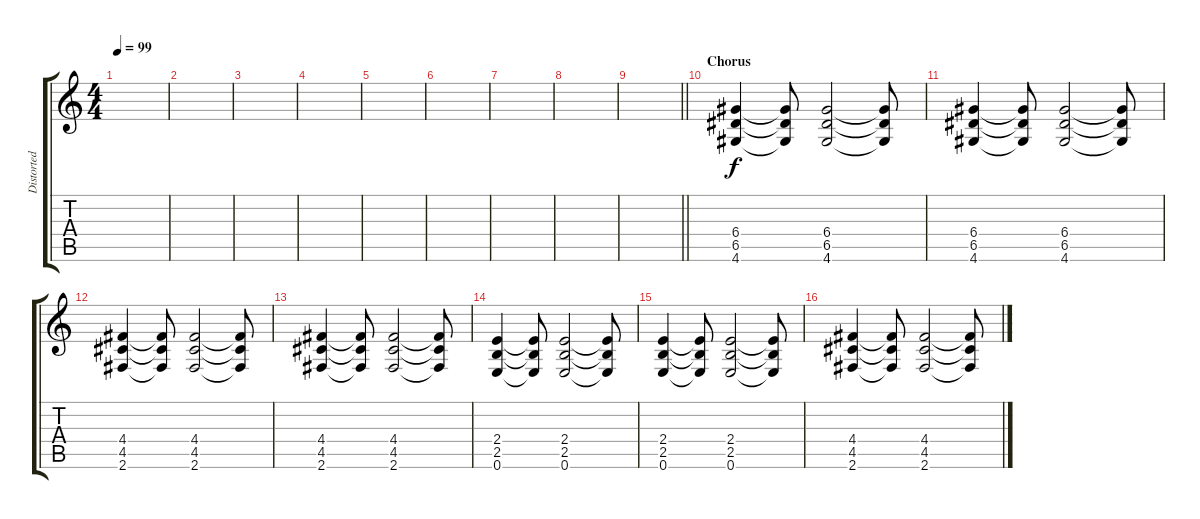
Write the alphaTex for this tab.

\track ("Distorted 2" "Distorted ") {instrument distortionguitar}
\staff {score tabs}
\tuning (E4 B3 G3 D3 A2 E2) {hide}
\ts (4 4)
\tempo 99
\clef g2
\ks c
|
|
|
|
|
|
|
|
\barLineRight lightlight
|
\section ("" "Chorus")
(6.4 6.5 4.6).4 (6.4{t} 6.5{t} 4.6{t}).8 (6.4 6.5 4.6).2 (6.4{t} 6.5{t} 4.6{t}).8 |
(6.4 6.5 4.6).4 (6.4{t} 6.5{t} 4.6{t}).8 (6.4 6.5 4.6).2 (6.4{t} 6.5{t} 4.6{t}).8 |
(4.4 4.5 2.6).4 (4.4{t} 4.5{t} 2.6{t}).8 (4.4 4.5 2.6).2 (4.4{t} 4.5{t} 2.6{t}).8 |
(4.4 4.5 2.6).4 (4.4{t} 4.5{t} 2.6{t}).8 (4.4 4.5 2.6).2 (4.4{t} 4.5{t} 2.6{t}).8 |
(2.4 2.5 0.6).4 (2.4{t} 2.5{t} 0.6{t}).8 (2.4 2.5 0.6).2 (2.4{t} 2.5{t} 0.6{t}).8 |
(2.4 2.5 0.6).4 (2.4{t} 2.5{t} 0.6{t}).8 (2.4 2.5 0.6).2 (2.4{t} 2.5{t} 0.6{t}).8 |
(4.4 4.5 2.6).4 (4.4{t} 4.5{t} 2.6{t}).8 (4.4 4.5 2.6).2 (4.4{t} 4.5{t} 2.6{t}).8
